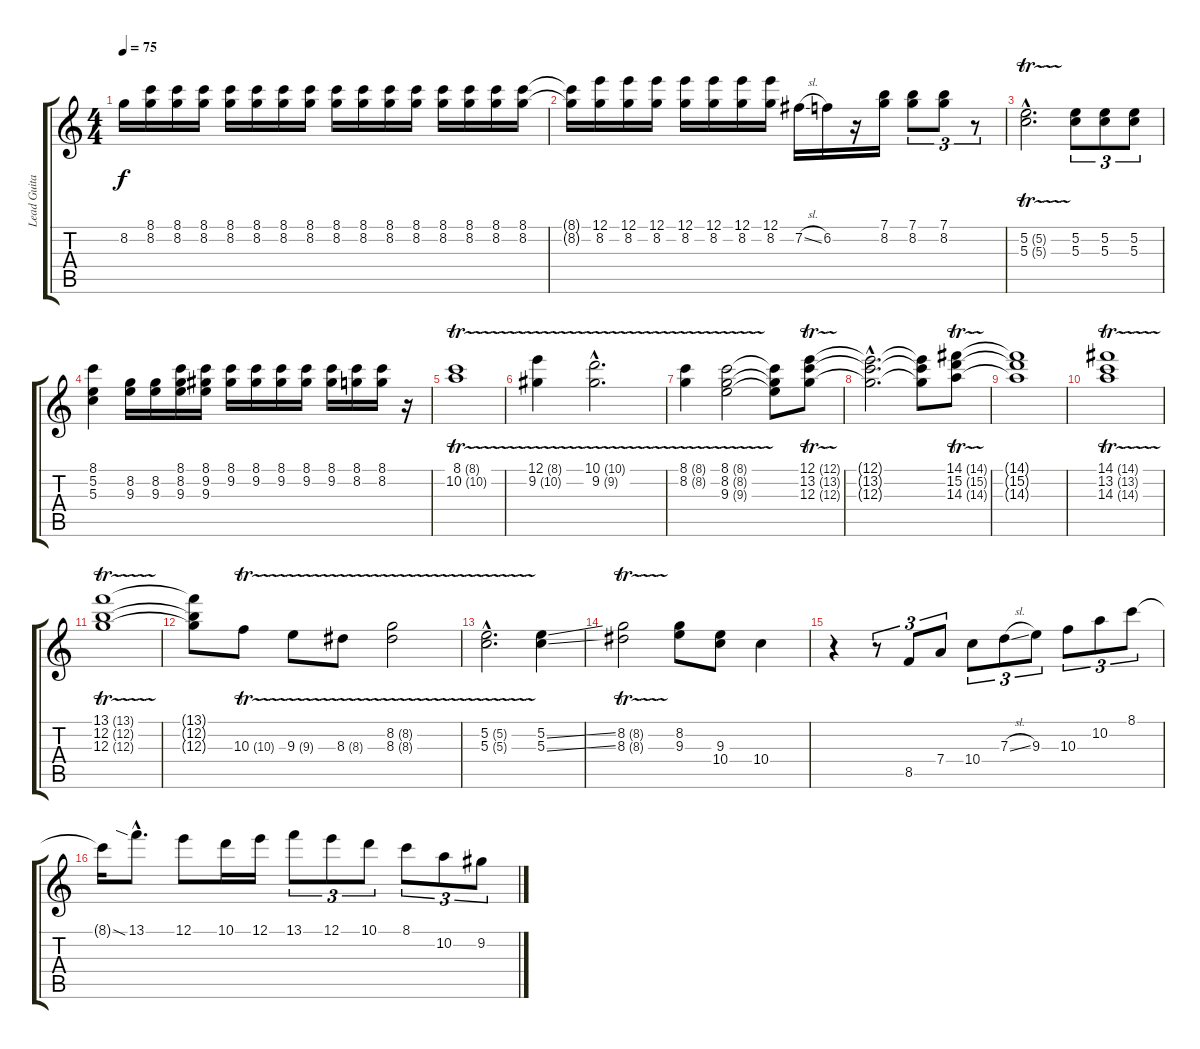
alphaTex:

\track ("Lead Guitar" "Lead Guita") {instrument electricguitarjazz}
\staff {score tabs}
\tuning (E4 B3 G3 D3 A2 E2) {hide}
\ts (4 4)
\tempo 75
\clef g2
\ks c
8.2.16{dy f} (8.1 8.2).16 (8.1 8.2).16 (8.1 8.2).16 (8.1 8.2).16 (8.1 8.2).16 (8.1 8.2).16 (8.1 8.2).16 (8.1 8.2).16 (8.1 8.2).16 (8.1 8.2).16 (8.1 8.2).16 (8.1 8.2).16 (8.1 8.2).16 (8.1 8.2).16 (8.1 8.2).16 |
(8.1{t} 8.2{t}).16 (12.1 8.2).16 (12.1 8.2).16 (12.1 8.2).16 (12.1 8.2).16 (12.1 8.2).16 (12.1 8.2).16 (12.1 8.2).16 7.2{sl}.16 6.2.16 r.16 (7.1 8.2).16 (7.1 8.2).8{tu (3 2)} (7.1 8.2).8{tu (3 2)} r.8{tu (3 2)} |
(5.2{tr (5 64) hac} 5.3{tr (5 64) hac}).2{d} (5.2 5.3).8{tu (3 2)} (5.2 5.3).8{tu (3 2)} (5.2 5.3).8{tu (3 2)} |
(8.1 5.2 5.3).4 (8.2 9.3).16 (8.2 9.3).16 (8.1 8.2 9.3).16 (8.1 9.2 9.3).16 (8.1 9.2).16 (8.1 9.2).16 (8.1 9.2).16 (8.1 9.2).16 (8.1 9.2).16 (8.1 8.2).16 (8.1 8.2).16 r.16 |
(8.1{tr (8 64)} 10.2{tr (10 64)}).1 |
(12.1{tr (8 64)} 9.2{tr (10 64)}).4 (10.1{tr (10 64) hac} 9.2{tr (9 64) hac}).2{d} |
(8.1{tr (8 64)} 8.2{tr (8 64)}).4 (8.1{tr (8 64)} 8.2{tr (8 64)} 9.3{tr (9 64)}).2 (8.1{t} 8.2{t} 9.3{t}).8 (12.1{tr (12 64)} 13.2{tr (13 64)} 12.3{tr (12 64)}).8 |
(12.1{hac t} 13.2{hac t} 12.3{hac t}).2{d} (12.1{t} 13.2{t} 12.3{t}).8 (14.1{tr (14 64)} 15.2{tr (15 64)} 14.3{tr (14 64)}).8 |
(14.1{t} 15.2{t} 14.3{t}).1 |
(14.1{tr (14 64)} 13.2{tr (13 64)} 14.3{tr (14 64)}).1 |
(13.1{tr (13 64)} 12.2{tr (12 64)} 12.3{tr (12 64)}).1 |
(13.1{t} 12.2{t} 12.3{t}).8 10.3{tr (10 64)}.8 9.3{tr (9 64)}.8 8.3{tr (8 64)}.8 (8.2{tr (8 64)} 8.3{tr (8 64)}).2 |
(5.2{tr (5 64) hac} 5.3{tr (5 64) hac}).2{d} (5.2{ss} 5.3{ss}).4 |
(8.2{tr (8 64)} 8.3{tr (8 64)}).2 (8.2 9.3).8 (9.3 10.4).8 10.4.4 |
r.4 r.8{tu (3 2)} 8.5.8{tu (3 2)} 7.4.8{tu (3 2)} 10.4.8{tu (3 2)} 7.3{sl}.8{tu (3 2)} 9.3.8{tu (3 2)} 10.3.8{tu (3 2)} 10.2.8{tu (3 2)} 8.1.8{tu (3 2)} |
8.1{t}.16 13.1{sia hac}.8{d} 12.1.8 10.1.16 12.1.16 13.1.8{tu (3 2)} 12.1.8{tu (3 2)} 10.1.8{tu (3 2)} 8.1.8{tu (3 2)} 10.2.8{tu (3 2)} 9.2.8{tu (3 2)}
